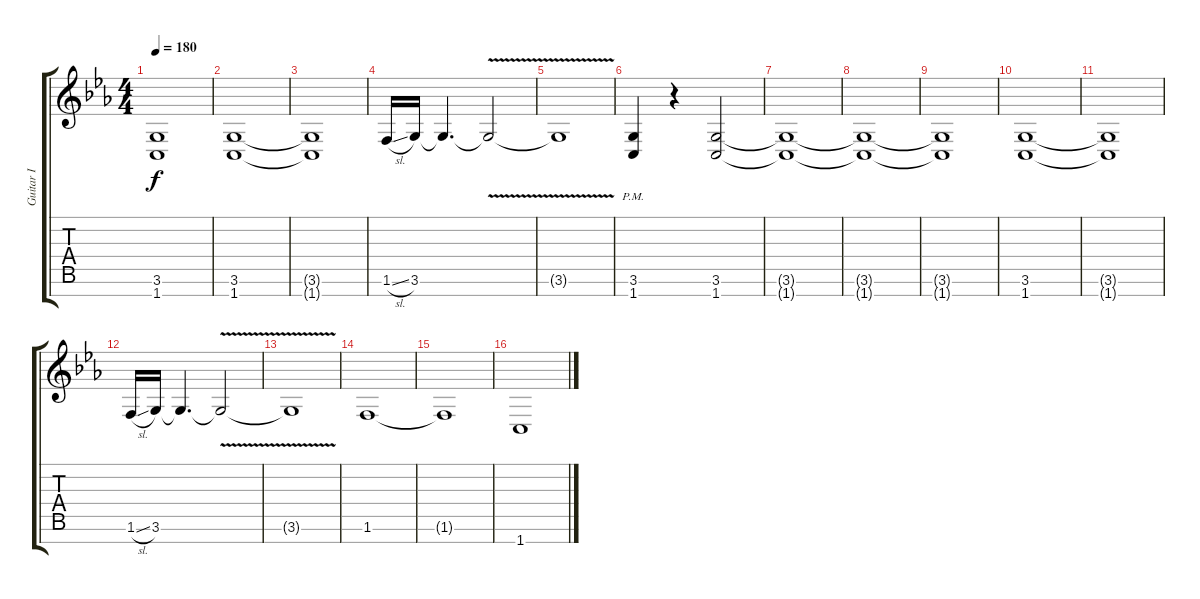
\track ("Guitar I" "Guitar I") {instrument distortionguitar}
\staff {score tabs}
\tuning (E4 B3 G3 D3 A2 E2 B1) {hide}
\ts (4 4)
\tempo 180
\clef g2
\ks cminor
(3.6{t} 1.7{t}).1{dy f} |
(3.6 1.7).1 |
(3.6{t} 1.7{t}).1 |
1.6{sl}.16 3.6.16 3.6{t}.4{d} 3.6{v t}.2 |
3.6{t}.1 |
(3.6{pm} 1.7{pm}).4 r.4 (3.6 1.7).2 |
(3.6{t} 1.7{t}).1 |
(3.6{t} 1.7{t}).1 |
(3.6{t} 1.7{t}).1 |
(3.6 1.7).1 |
(3.6{t} 1.7{t}).1 |
1.6{sl}.16 3.6.16 3.6{t}.4{d} 3.6{v t}.2 |
3.6{t}.1 |
1.6.1 |
1.6{t}.1 |
1.7.1
